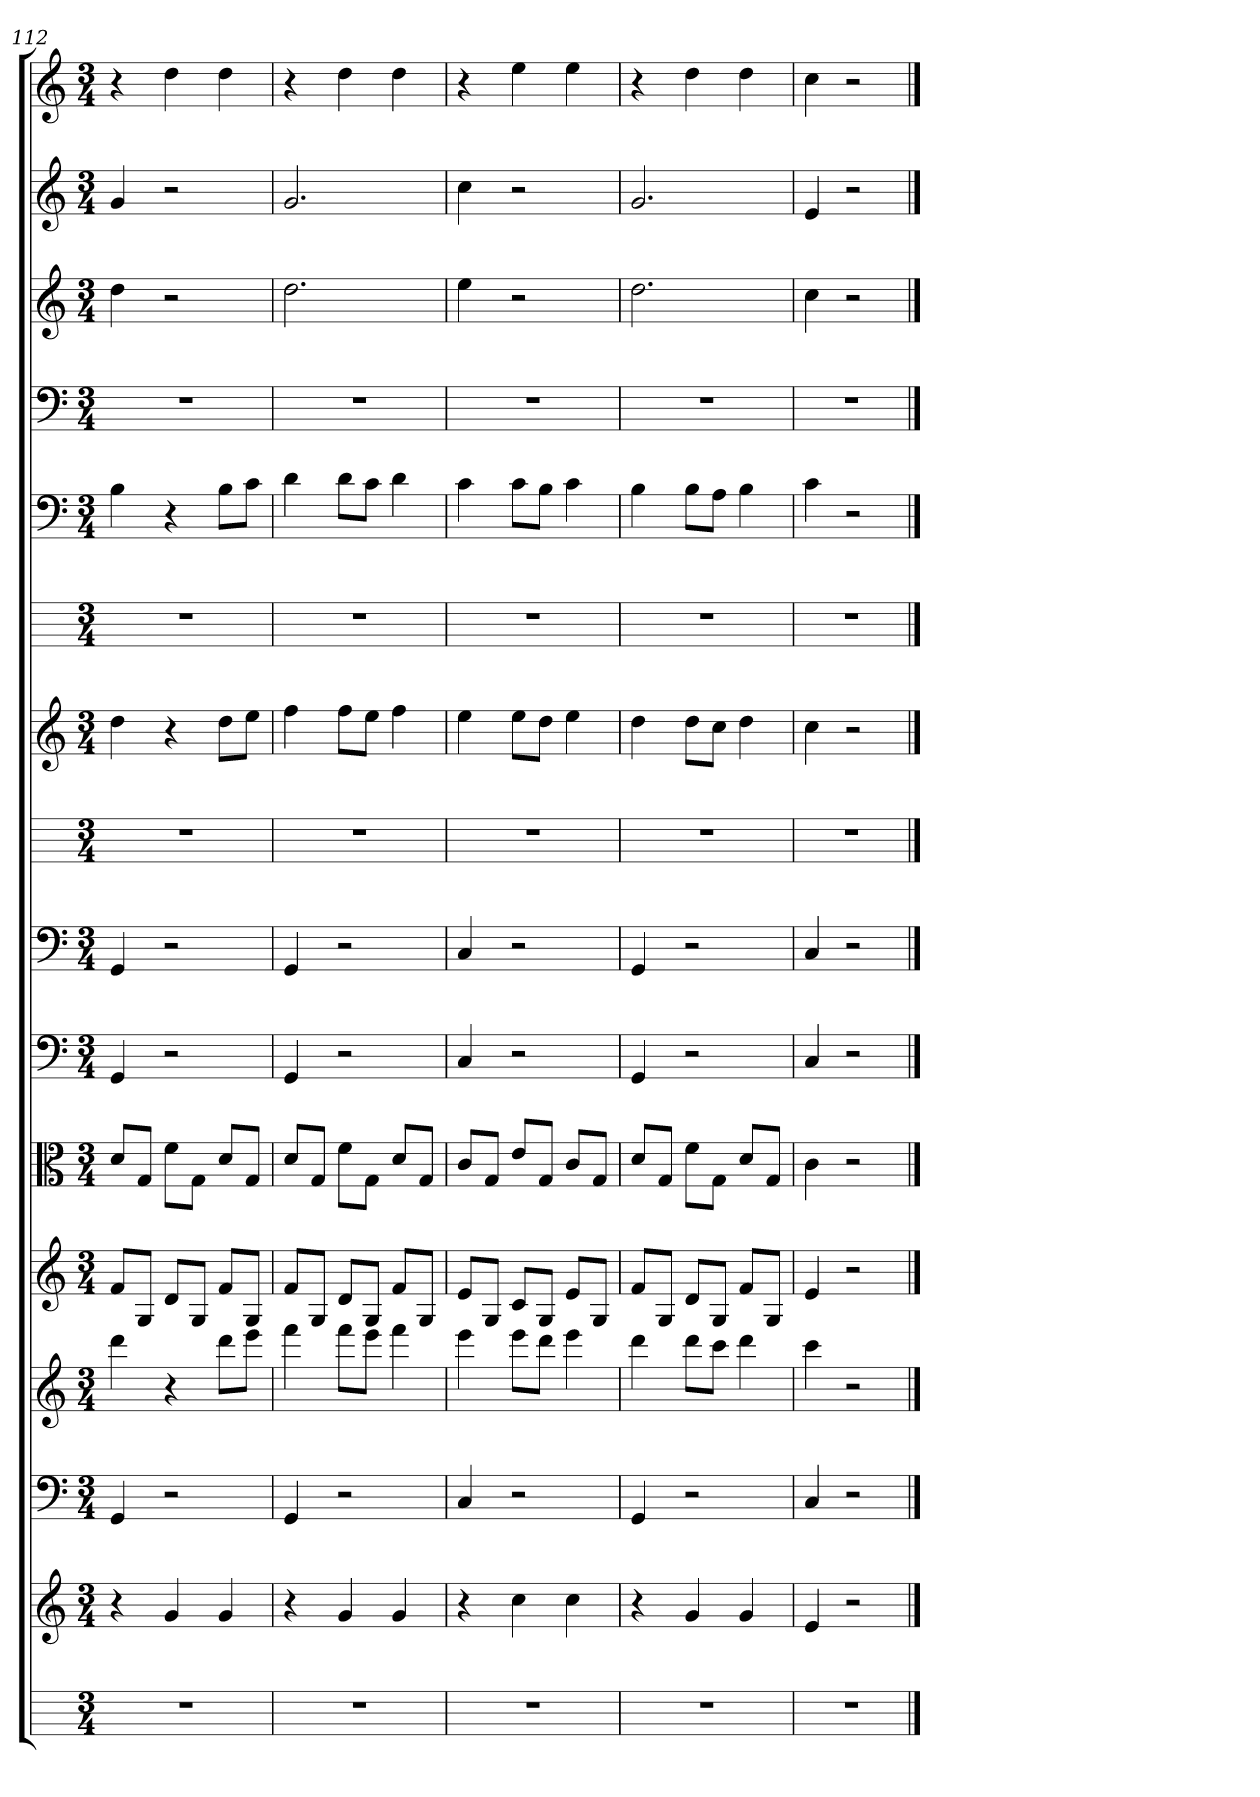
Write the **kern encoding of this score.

**kern	**kern	**kern	**kern	**kern	**kern	**kern	**kern	**kern	**kern	**kern	**kern	**kern	**kern	**kern	**kern
*part16	*part15	*part14	*part13	*part12	*part11	*part10	*part9	*part8	*part7	*part6	*part5	*part4	*part3	*part2	*part1
*staff16	*staff15	*staff14	*staff13	*staff12	*staff11	*staff10	*staff9	*staff8	*staff7	*staff6	*staff5	*staff4	*staff3	*staff2	*staff1
*	*	*clefF4	*	*	*clefC3	*clefF4	*clefF4	*	*	*	*clefF4	*clefF4	*	*	*
*k[]	*k[]	*k[]	*k[]	*k[]	*k[]	*k[]	*k[]	*k[]	*k[]	*k[]	*k[]	*k[]	*k[]	*k[]	*k[]
*C:	*C:	*C:	*C:	*C:	*C:	*C:	*C:	*C:	*C:	*C:	*C:	*C:	*C:	*C:	*C:
*M3/4	*M3/4	*M3/4	*M3/4	*M3/4	*M3/4	*M3/4	*M3/4	*M3/4	*M3/4	*M3/4	*M3/4	*M3/4	*M3/4	*M3/4	*M3/4
=112	=112	=112	=112	=112	=112	=112	=112	=112	=112	=112	=112	=112	=112	=112	=112
2.r	4r	4GG	4ddd	8fL	8d/L	4GG	4GG	2.r	4dd	2.r	4B	2.r	4dd	4g	4r
.	.	.	.	8GJ	8G/J	.	.	.	.	.	.	.	.	.	.
.	4g	2r	4r	8dL	8f\L	2r	2r	.	4r	.	4r	.	2r	2r	4dd
.	.	.	.	8GJ	8G\J	.	.	.	.	.	.	.	.	.	.
.	4g	.	8dddL	8fL	8d/L	.	.	.	8ddL	.	8B\L	.	.	.	4dd
.	.	.	8eeeJ	8GJ	8G/J	.	.	.	8eeJ	.	8c\J	.	.	.	.
=113	=113	=113	=113	=113	=113	=113	=113	=113	=113	=113	=113	=113	=113	=113	=113
2.r	4r	4GG	4fff	8fL	8d/L	4GG	4GG	2.r	4ff	2.r	4d	2.r	2.dd	2.g	4r
.	.	.	.	8GJ	8G/J	.	.	.	.	.	.	.	.	.	.
.	4g	2r	8fffL	8dL	8f\L	2r	2r	.	8ffL	.	8d\L	.	.	.	4dd
.	.	.	8eeeJ	8GJ	8G\J	.	.	.	8eeJ	.	8c\J	.	.	.	.
.	4g	.	4fff	8fL	8d/L	.	.	.	4ff	.	4d	.	.	.	4dd
.	.	.	.	8GJ	8G/J	.	.	.	.	.	.	.	.	.	.
=114	=114	=114	=114	=114	=114	=114	=114	=114	=114	=114	=114	=114	=114	=114	=114
2.r	4r	4C	4eee	8eL	8c/L	4C	4C	2.r	4ee	2.r	4c	2.r	4ee	4cc	4r
.	.	.	.	8GJ	8G/J	.	.	.	.	.	.	.	.	.	.
.	4cc	2r	8eeeL	8cL	8e/L	2r	2r	.	8eeL	.	8c\L	.	2r	2r	4ee
.	.	.	8dddJ	8GJ	8G/J	.	.	.	8ddJ	.	8B\J	.	.	.	.
.	4cc	.	4eee	8eL	8c/L	.	.	.	4ee	.	4c	.	.	.	4ee
.	.	.	.	8GJ	8G/J	.	.	.	.	.	.	.	.	.	.
=115	=115	=115	=115	=115	=115	=115	=115	=115	=115	=115	=115	=115	=115	=115	=115
2.r	4r	4GG	4ddd	8fL	8d/L	4GG	4GG	2.r	4dd	2.r	4B	2.r	2.dd	2.g	4r
.	.	.	.	8GJ	8G/J	.	.	.	.	.	.	.	.	.	.
.	4g	2r	8dddL	8dL	8f\L	2r	2r	.	8ddL	.	8B\L	.	.	.	4dd
.	.	.	8cccJ	8GJ	8G\J	.	.	.	8ccJ	.	8A\J	.	.	.	.
.	4g	.	4ddd	8fL	8d/L	.	.	.	4dd	.	4B	.	.	.	4dd
.	.	.	.	8GJ	8G/J	.	.	.	.	.	.	.	.	.	.
=116	=116	=116	=116	=116	=116	=116	=116	=116	=116	=116	=116	=116	=116	=116	=116
2.r	4e	4C	4ccc	4e	4c	4C	4C	2.r	4cc	2.r	4c	2.r	4cc	4e	4cc
.	2r	2r	2r	2r	2r	2r	2r	.	2r	.	2r	.	2r	2r	2r
==	==	==	==	==	==	==	==	==	==	==	==	==	==	==	==
*-	*-	*-	*-	*-	*-	*-	*-	*-	*-	*-	*-	*-	*-	*-	*-
